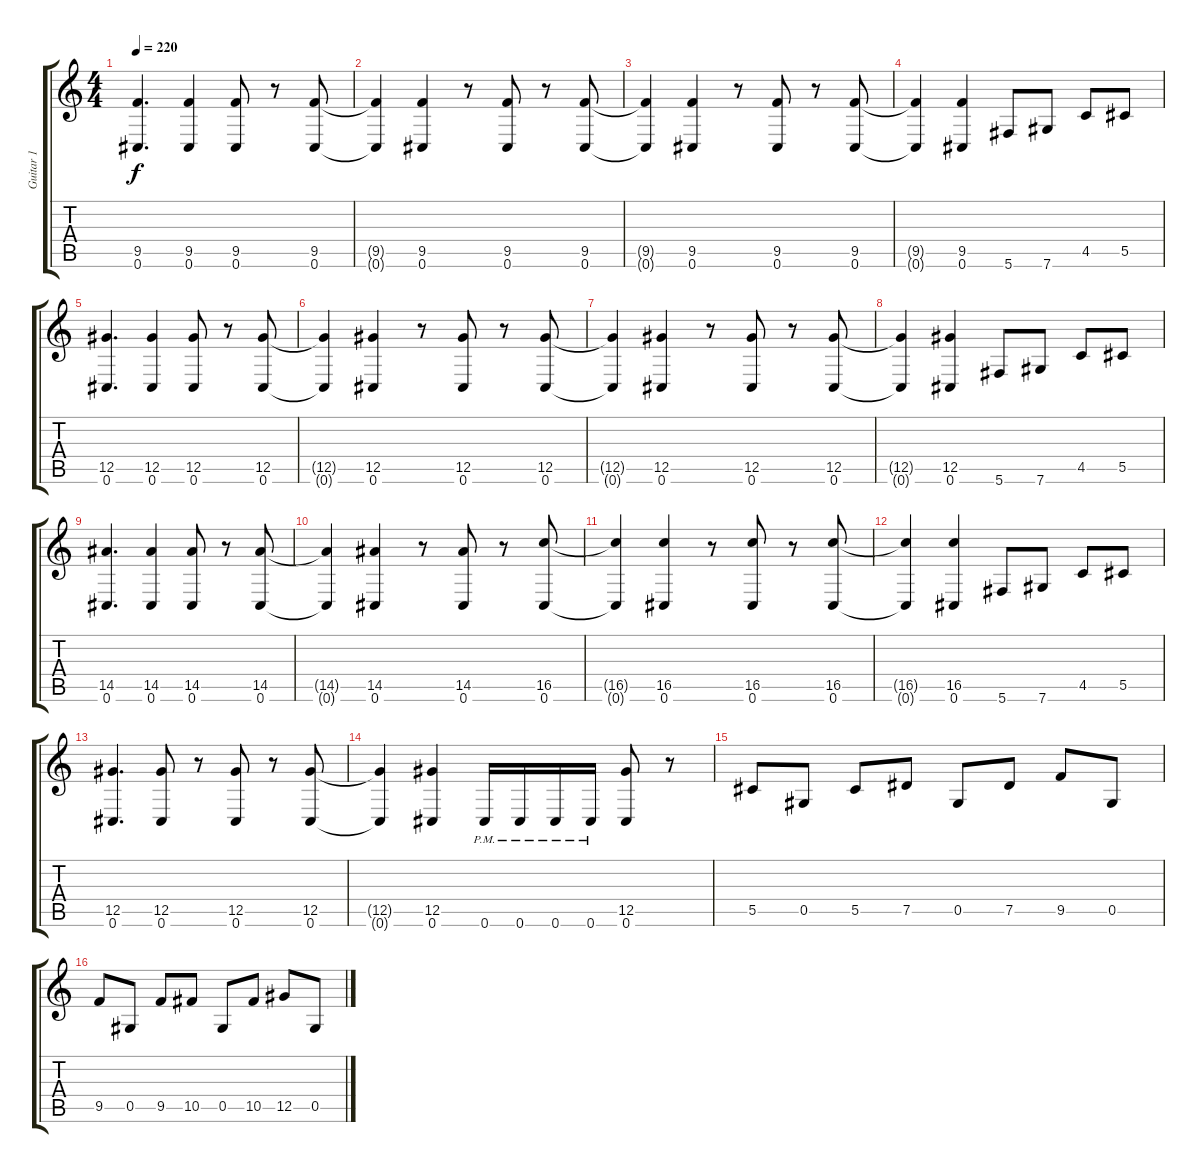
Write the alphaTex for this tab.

\track ("Guitar 1" "Guitar 1") {instrument distortionguitar}
\staff {score tabs}
\tuning (Eb4 Bb3 Gb3 Db3 Ab2 Db2) {hide}
\ts (4 4)
\tempo 220
\clef g2
\ks c
(9.5 0.6).4{d dy f} (9.5 0.6).4 (9.5 0.6).8 r.8 (9.5 0.6).8 |
(9.5{t} 0.6{t}).4 (9.5 0.6).4 r.8 (9.5 0.6).8 r.8 (9.5 0.6).8 |
(9.5{t} 0.6{t}).4 (9.5 0.6).4 r.8 (9.5 0.6).8 r.8 (9.5 0.6).8 |
(9.5{t} 0.6{t}).4 (9.5 0.6).4 5.6.8 7.6.8 4.5.8 5.5.8 |
(12.5 0.6).4{d} (12.5 0.6).4 (12.5 0.6).8 r.8 (12.5 0.6).8 |
(12.5{t} 0.6{t}).4 (12.5 0.6).4 r.8 (12.5 0.6).8 r.8 (12.5 0.6).8 |
(12.5{t} 0.6{t}).4 (12.5 0.6).4 r.8 (12.5 0.6).8 r.8 (12.5 0.6).8 |
(12.5{t} 0.6{t}).4 (12.5 0.6).4 5.6.8 7.6.8 4.5.8 5.5.8 |
(14.5 0.6).4{d} (14.5 0.6).4 (14.5 0.6).8 r.8 (14.5 0.6).8 |
(14.5{t} 0.6{t}).4 (14.5 0.6).4 r.8 (14.5 0.6).8 r.8 (16.5 0.6).8 |
(16.5{t} 0.6{t}).4 (16.5 0.6).4 r.8 (16.5 0.6).8 r.8 (16.5 0.6).8 |
(16.5{t} 0.6{t}).4 (16.5 0.6).4 5.6.8 7.6.8 4.5.8 5.5.8 |
(12.5 0.6).4{d} (12.5 0.6).8 r.8 (12.5 0.6).8 r.8 (12.5 0.6).8 |
(12.5{t} 0.6{t}).4 (12.5 0.6).4 0.6{pm}.16 0.6{pm}.16 0.6{pm}.16 0.6{pm}.16 (12.5 0.6).8 r.8 |
5.5.8 0.5.8 5.5.8 7.5.8 0.5.8 7.5.8 9.5.8 0.5.8 |
9.5.8 0.5.8 9.5.8 10.5.8 0.5.8 10.5.8 12.5.8 0.5.8
